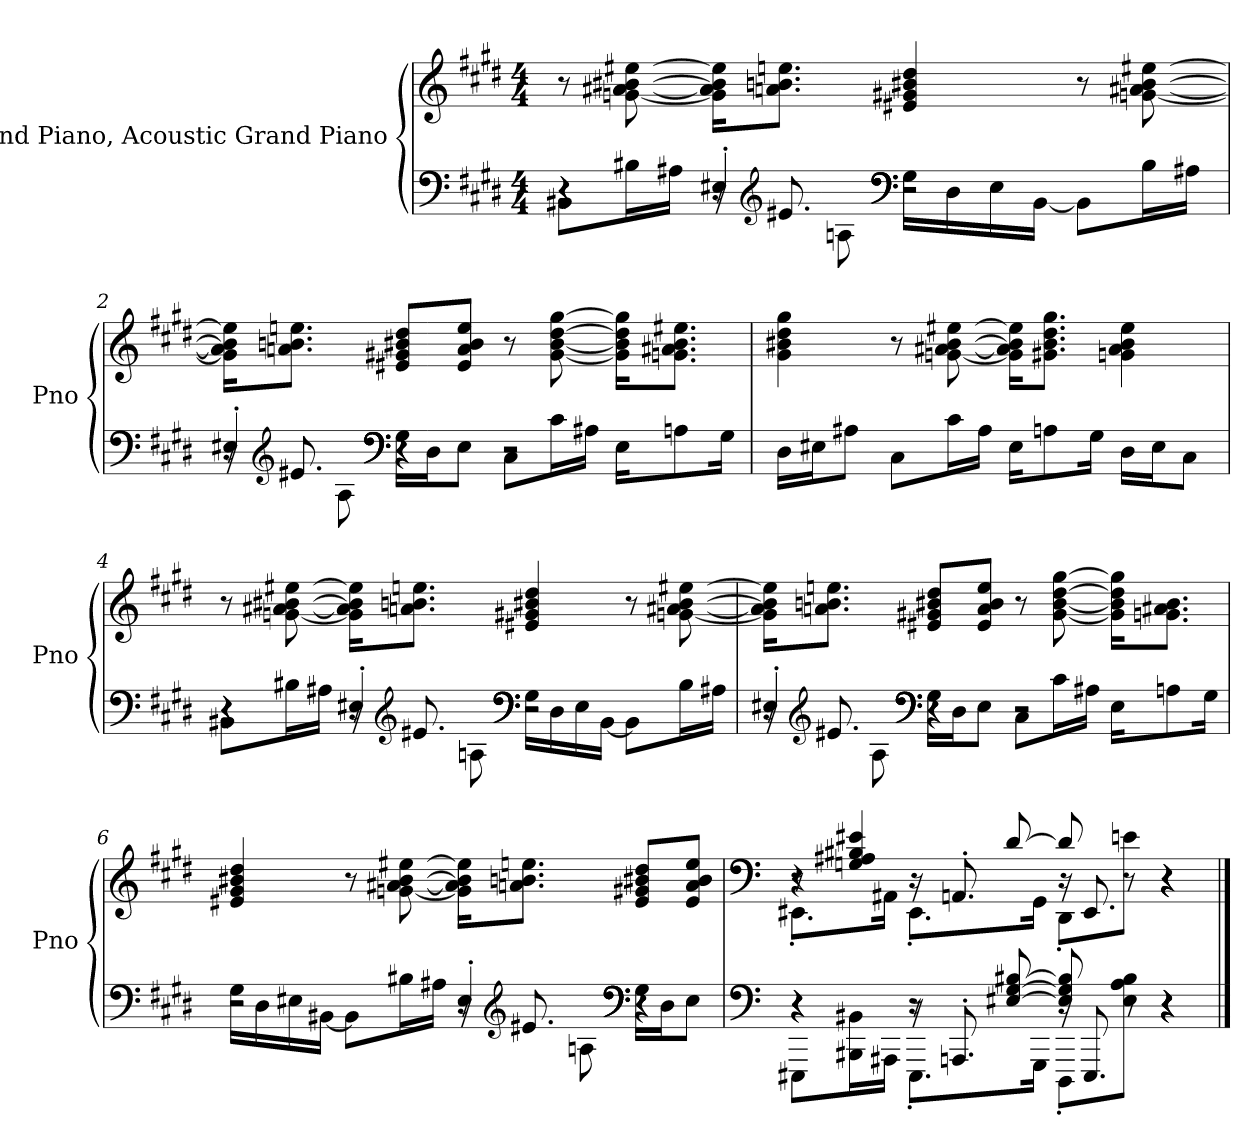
**kern	**kern
*part1	*part1
*staff2	*staff1
*I"Grand Piano, Acoustic Grand Piano	*
*I'Pno	*
*clefF4	*clefG2
*k[f#c#g#d#]	*k[f#c#g#d#]
*M4/4	*M4/4
*MM120	*MM120
=1	=1
*^	*
*	*^	*
4r	8BB#Xi\L	4r	8r
.	16B#Xi\L	.	[8gni\ [8a#Xi\ [8b#Xi\ [8ee#Xi\
.	16A#Xi\JJ	.	.
16r	8r	4E#X'i/	16g\] 16a#\] 16b#\] 16ee#\]KL
*clefG2	*	*	*
8.e#Xi/	.	.	8.ani\ 8.bni\ 8.eeni\J
.	8Ani\	.	.
*clefF4	*	*	*
2r	16G#i\LL	2r	4e#Xi/ 4g#Xi/ 4b#Xi/ 4dd#i/
.	16D#i\	.	.
.	16E#i\	.	.
.	[16BB#i\JJ	.	.
.	8BB#\L]	.	8r
.	16B#i\L	.	[8gni\ [8a#Xi\ [8b#i\ [8ee#Xi\
.	16A#Xi\JJ	.	.
!!LO:LB:g=z
=2	=2	=2	=2
16r	8r	4E#X'i/	16g\] 16a#\] 16b#\] 16ee#\]KL
*clefG2	*	*	*
8.e#Xi/	.	.	8.ani\ 8.bni\ 8.eeni\J
.	8Ai\	.	.
*clefF4	*	*	*
4r	16G#i\LL	4r	8e#Xi/ 8g#Xi/ 8b#Xi/ 8dd#i/L
.	16D#i\J	.	.
.	8E#i\J	.	8e#i/ 8ai/ 8b#i/ 8eei/J
2r	8C#i\L	2r	8r
.	16c#i\L	.	[8g#i\ [8b#i\ [8dd#i\ [8gg#i\
.	16A#Xi\JJ	.	.
.	16E#i\KL	.	16g#\] 16b#\] 16dd#\] 16gg#\]KL
.	8Ani\	.	8.gni\ 8.a#Xi\ 8.b#i\ 8.ee#Xi\J
.	16G#i\Jk	.	.
*v	*v	*v	*
=3	=3
16D#i\LL	4g#i\ 4b#Xi\ 4dd#i\ 4gg#i\
16E#Xi\J	.
8A#Xi\J	.
8C#i\L	8r
16c#i\L	[8gni\ [8a#Xi\ [8b#i\ [8ee#Xi\
16A#i\JJ	.
16E#i\KL	16g\] 16a#\] 16b#\] 16ee#\]KL
8Ani\	8.g#Xi\ 8.b#i\ 8.dd#i\ 8.gg#i\J
16G#i\Jk	.
16D#i\LL	4gni\ 4a#i\ 4b#i\ 4ee#i\
16E#i\J	.
8C#i\J	.
!!LO:LB:g=z
=4	=4
*^	*
*	*^	*
4r	8BB#Xi\L	4r	8r
.	16B#Xj\L	.	[8gnj\ [8a#Xj\ [8b#Xj\ [8ee#Xj\
.	16A#Xj\JJ	.	.
16r	8r	4E#X'j/	16g\] 16a#\] 16b#\] 16ee#\]KL
*clefG2	*	*	*
8.e#Xj/	.	.	8.anj\ 8.bnj\ 8.eenj\J
.	8Anj\	.	.
*clefF4	*	*	*
2r	16G#j\LL	2r	4e#Xj/ 4g#Xj/ 4b#Xj/ 4dd#j/
.	16D#j\	.	.
.	16E#j\	.	.
.	[16BB#j\JJ	.	.
.	8BB#\L]	.	8r
.	16B#j\L	.	[8gnj\ [8a#Xj\ [8b#j\ [8ee#Xj\
.	16A#Xj\JJ	.	.
=5	=5	=5	=5
16r	8r	4E#X'i/	16g\] 16a#\] 16b#\] 16ee#\]KL
*clefG2	*	*	*
8.e#Xi/	.	.	8.ani\ 8.bni\ 8.eeni\J
.	8Ai\	.	.
*clefF4	*	*	*
4r	16G#i\LL	4r	8e#Xi/ 8g#Xi/ 8b#Xi/ 8dd#i/L
.	16D#i\J	.	.
.	8E#i\J	.	8e#i/ 8aZ/ 8b#i/ 8eeZ/J
2r	8C#i\L	2r	8r
.	16c#Z\L	.	[8g#Z\ [8b#i\ [8dd#Z\ [8gg#Z\
.	16A#XZ\JJ	.	.
.	16E#Z\KL	.	16g#\] 16b#\] 16dd#\] 16gg#\]KL
.	8AnZ\	.	8.gnZ\ 8.a#XZ\ 8.b#Z\J
.	16G#Z\Jk	.	.
!!LO:LB:g=z
=6	=6	=6	=6
2r	16G#i\LL	2r	4e#Xi/ 4g#i/ 4b#Xi/ 4dd#i/
.	16D#i\	.	.
.	16E#Xi\	.	.
.	[16BB#Xi\JJ	.	.
.	8BB#\L]	.	8r
.	16B#Xi\L	.	[8gni\ [8a#Xi\ [8b#i\ [8ee#Xi\
.	16A#Xi\JJ	.	.
16r	8r	4E#'i/	16g\] 16a#\] 16b#\] 16ee#\]KL
*clefG2	*	*	*
8.e#Xi/	.	.	8.ani\ 8.bni\ 8.eeni\J
.	8Ani\	.	.
*clefF4	*	*	*
4r	16G#i\LL	4r	8e#i/ 8g#Xi/ 8b#Xi/ 8dd#i/L
.	16D#i\J	.	.
.	8E#i\J	.	8e#i/ 8ai/ 8b#i/ 8eei/J
!!LO:LB:g=z
=7	=7	=7	=7
*clefF4	*	*	*clefF4
*	*	*	*^
*	*	*	*	*^
4r	8EEE#Xi\L	4r	8r	8.EE#X'i\L	4r
.	16BBB#Xi\ 16BB#Xi\L	.	4Gni/ 4A#Xi/ 4B#Xi/ 4e#Xi/	.	.
.	16AAA#Xi\JJ	.	.	16AA#Xi\Jk	.
8r	8.EEE#'i\L	16r	.	8.EE#'i\L	16r
.	.	8.AAAn'i/	.	.	8.AAn'i/
[8E#Xi/ [8G#i/ [8B#Xi/	.	.	[8d#i/	.	.
.	16GGG#i\Jk	.	.	16GG#i\Jk	.
8E#/] 8G#/] 8B#/]	8DDD#'i\L	16r	8d#/]	8DD#'i\L	16r
.	.	8.EEE#i/	.	.	8.EE#i/
8r	8E#i\ 8Ai\ 8B#i\J	.	8r	8eni\J	.
4r	4r	4r	4r	4r	4r
*v	*v	*v	*	*	*
*	*v	*v	*v
==	==
*-	*-
